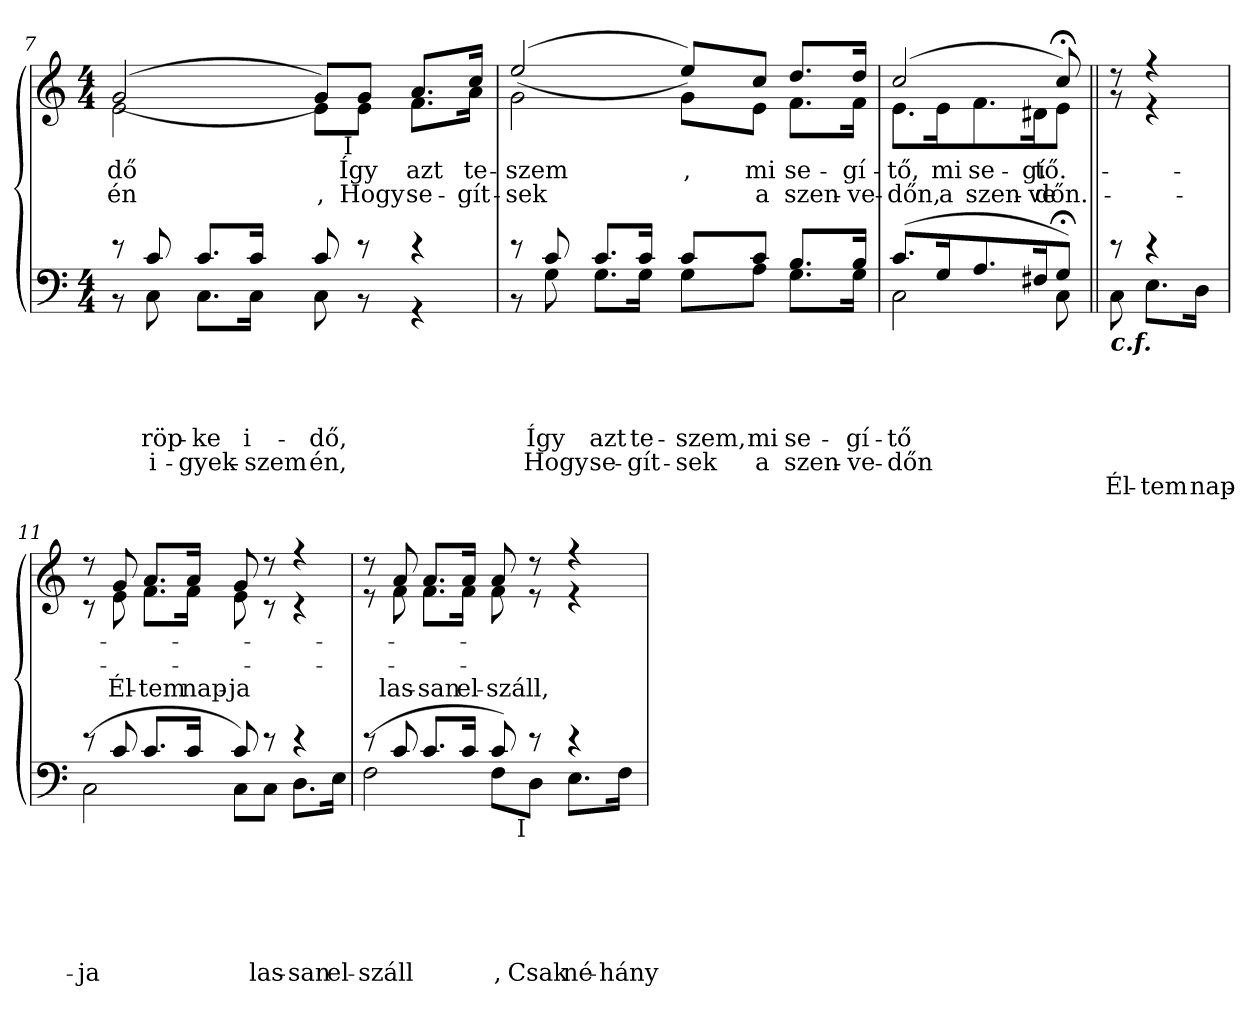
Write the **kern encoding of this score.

**kern	**text	**text	**text	**text	**text	**text	**kern	**text	**text	**text
*part2	*part2	*part2	*part2	*part2	*part2	*part2	*part1	*part1	*part1	*part1
*staff2	*staff2	*staff2	*staff2	*staff2	*staff2	*staff2	*staff1	*staff1	*staff1	*staff1
!!LO:LB:g=z
*clefF4	*	*	*	*	*	*	*clefG2	*	*	*
*k[]	*	*	*	*	*	*	*k[]	*	*	*
*C:	*	*	*	*	*	*	*C:	*	*	*
*M4/4	*	*	*	*	*	*	*M4/4	*	*	*
=7	=7	=7	=7	=7	=7	=7	=7	=7	=7	=7
*^	*	*	*	*	*	*	*^	*	*	*
!	!	!	!	!	!	!	!	!	!	!LO:LY:b	!LO:LY:b	!
*	*	*	*	*	*	*	*	*	*^	*	*	*
8r	8r	.	.	.	.	.	.	(<(>2g/	2e\	2ryy	dő	én	.
!	!	!	!	!	!LO:LY:b	!LO:LY:b	!	!	!	!	!	!	!
8c/	8C\	.	.	.	röp-	i-	.	.	.	.	.	.	.
!	!	!	!	!	!LO:LY:b	!LO:LY:b	!	!	!	!	!	!	!
8.c/L	8.C\L	.	.	.	-ke	-gyek-	.	.	.	.	.	.	.
!	!	!	!	!	!LO:LY:b	!LO:LY:b	!	!	!	!	!	!	!
16c/Jk	16C\Jk	.	.	.	i-	-szem	.	.	.	.	.	.	.
!	!	!	!	!	!LO:LY:b	!LO:LY:b	!	!	!	!	!	!	!
!	!	!	!	!	!	!	!	!	!	!	!LO:LY:b	!	!
!	!	!	!	!	!	!	!	!	!	!	!	!LO:LY:b	!
8c/	8C\	.	.	.	-dő,	én,	.	8g/L))	8e\L	16.ryy	.	,	.
!	!	!	!	!	!	!	!	!	!	!LO:TX:b:t=I	!	!	!
.	.	.	.	.	.	.	.	.	.	4ryy	.	.	.
!	!	!	!	!	!	!	!	!	!	!	!LO:LY:b	!LO:LY:b	!
8r	8r	.	.	.	.	.	.	8g/J	8e\J	.	Így	Hogy	.
!	!	!	!	!	!	!	!	!	!	!	!LO:LY:b	!LO:LY:b	!
4r	4r	.	.	.	.	.	.	8.a/L	8.f\L	.	azt	se-	.
.	.	.	.	.	.	.	.	.	.	8ryy	.	.	.
!	!	!	!	!	!	!	!	!	!	!	!LO:LY:b	!LO:LY:b	!
.	.	.	.	.	.	.	.	16cc/Jk	16a\Jk	.	te-	-gít-	.
.	.	.	.	.	.	.	.	.	.	32ryy	.	.	.
*	*	*	*	*	*	*	*	*	*v	*v	*	*	*
=8	=8	=8	=8	=8	=8	=8	=8	=8	=8	=8	=8	=8
*	*	*	*	*	*	*	*	*	*^	*	*	*
!	!	!	!	!	!	!	!	!	!	!	!LO:LY:b	!LO:LY:b	!
*	*	*	*	*	*	*	*	*	*v	*v	*	*	*
8r	8r	.	.	.	.	.	.	(<(>2ee/	2g\	szem	-sek	.
!	!	!	!	!	!LO:LY:b	!LO:LY:b	!	!	!	!	!	!
8c/	8G\	.	.	.	Így	Hogy	.	.	.	.	.	.
!	!	!	!	!	!LO:LY:b	!LO:LY:b	!	!	!	!	!	!
8.c/L	8.G\L	.	.	.	azt	se-	.	.	.	.	.	.
!	!	!	!	!	!LO:LY:b	!LO:LY:b	!	!	!	!	!	!
16c/Jk	16G\Jk	.	.	.	te-	-gít-	.	.	.	.	.	.
!	!	!	!	!	!LO:LY:b	!LO:LY:b	!	!	!	!	!	!
!	!	!	!	!	!	!	!	!	!	!LO:LY:b	!	!
8c/L	8G\L	.	.	.	-szem,	-sek	.	8ee/L))	8g\L	-,	.	.
!	!	!	!	!	!LO:LY:b	!LO:LY:b	!	!	!	!	!	!
!	!	!	!	!	!	!	!	!	!	!LO:LY:b	!LO:LY:b	!
8c/J	8A\J	.	.	.	mi	a	.	8cc/J	8e\J	mi	a	.
!	!	!	!	!	!LO:LY:b	!LO:LY:b	!	!	!	!	!	!
!	!	!	!	!	!	!	!	!	!	!LO:LY:b	!LO:LY:b	!
8.B/L	8.G\L	.	.	.	se-	szen-	.	8.dd/L	8.f\L	se-	szen-	.
!	!	!	!	!	!LO:LY:b	!LO:LY:b	!	!	!	!	!	!
!	!	!	!	!	!	!	!	!	!	!LO:LY:b	!LO:LY:b	!
16B/Jk	16G\Jk	.	.	.	-gí-	-ve-	.	16dd/Jk	16f\Jk	-gí-	-ve-	.
=9	=9	=9	=9	=9	=9	=9	=9	=9	=9	=9	=9	=9
!	!	!	!	!	!LO:LY:b	!LO:LY:b	!	!	!	!	!	!
!	!	!	!	!	!	!	!	!	!	!LO:LY:b	!LO:LY:b	!
(<8.c/L	2C\	.	.	.	-tő	-dőn	.	(>2cc/	8.e\L	-tő,	-dőn,	.
!	!	!	!	!	!	!	!	!	!	!LO:LY:b	!LO:LY:b	!
16G/Jk	.	.	.	.	.	.	.	.	16e\Jk	mi	a	.
!	!	!	!	!	!	!	!	!	!	!LO:LY:b	!LO:LY:b	!
8.A/L	.	.	.	.	.	.	.	.	8.f\L	se-	szen-	.
!	!	!	!	!	!	!	!	!	!	!LO:LY:b	!LO:LY:b	!
16F#X/Jk	.	.	.	.	.	.	.	.	16d#X\Jk	-gí-	-ve-	.
!	!	!	!	!	!LO:LY:b	!LO:LY:b	!	!	!	!	!	!
!	!	!	!	!	!	!	!	!	!	!LO:LY:b	!LO:LY:b	!
8G;/J)	8C\	.	.	.	.	.	.	8cc;/)	8e\J	-tő.	-dőn.	.
!!LO:LB:g=z	!!
=10||	=10||	=10||	=10||	=10||	=10||	=10||	=10||	=10||	=10||	=10||	=10||	=10||
!LO:TX:b:Bi:t=c.f.	!	!	!	!	!	!	!	!	!	!	!	!
!	!	!	!	!	!	!	!LO:LY:b	!	!	!	!	!
8re	8C\	.	.	.	.	.	Él-	8r	8r	.	.	.
!	!	!	!	!	!	!	!LO:LY:b	!	!	!	!	!
4re	8.E\L	.	.	.	.	.	-tem	4r	4r	.	.	.
!	!	!	!	!	!	!	!LO:LY:b	!	!	!	!	!
.	16D\Jk	.	.	.	.	.	nap-	.	.	.	.	.
=11	=11	=11	=11	=11	=11	=11	=11	=11	=11	=11	=11	=11
!	!	!	!	!	!	!	!LO:LY:b	!	!	!	!	!
(<8re	2C\	.	.	.	.	.	-ja	8r	8r	.	.	.
!	!	!	!	!	!	!	!	!	!	!	!	!LO:LY:b
8c/	.	.	.	.	.	.	.	8g/	8e\	.	.	Él-
!	!	!	!	!	!	!	!	!	!	!	!	!LO:LY:b
8.c/L	.	.	.	.	.	.	.	8.a/L	8.f\L	.	.	-tem
!	!	!	!	!	!	!	!	!	!	!	!	!LO:LY:b
16c/Jk	.	.	.	.	.	.	.	16a/Jk	16f\Jk	.	.	nap-
!	!	!	!	!	!	!	!	!	!	!	!	!LO:LY:b
8c/)	8C\L	.	.	.	.	.	.	8g/	8e\	.	.	-ja
!	!	!	!	!	!	!	!LO:LY:b	!	!	!	!	!
8re	8C\J	.	.	.	.	.	las-	8r	8r	.	.	.
!	!	!	!	!	!	!	!LO:LY:b	!	!	!	!	!
4re	8.D\L	.	.	.	.	.	-san	4r	4r	.	.	.
!	!	!	!	!	!	!	!LO:LY:b	!	!	!	!	!
.	16E\Jk	.	.	.	.	.	el-	.	.	.	.	.
=12	=12	=12	=12	=12	=12	=12	=12	=12	=12	=12	=12	=12
!	!	!	!	!	!	!	!LO:LY:b	!	!	!	!	!
*	*^	*	*	*	*	*	*	*	*	*	*	*
(<8re	2F\	2ryy	.	.	.	.	.	-száll	8r	8r	.	.	.
!	!	!	!	!	!	!	!	!	!	!	!	!	!LO:LY:b
8c/	.	.	.	.	.	.	.	.	8a/	8f\	.	.	las-
!	!	!	!	!	!	!	!	!	!	!	!	!	!LO:LY:b
8.c/L	.	.	.	.	.	.	.	.	8.a/L	8.f\L	.	.	-san
!	!	!	!	!	!	!	!	!	!	!	!	!	!LO:LY:b
16c/Jk	.	.	.	.	.	.	.	.	16a/Jk	16f\Jk	.	.	el-
!	!	!	!	!	!	!	!	!LO:LY:b	!	!	!	!	!
!	!	!	!	!	!	!	!	!	!	!	!	!	!LO:LY:b
8c/)	8F\L	16.ryy	.	.	.	.	.	,	8a/	8f\	.	.	-száll,
!	!	!LO:TX:b:t=I	!	!	!	!	!	!	!	!	!	!	!
.	.	4ryy	.	.	.	.	.	.	.	.	.	.	.
!	!	!	!	!	!	!	!	!LO:LY:b	!	!	!	!	!
8re	8D\J	.	.	.	.	.	.	Csak	8r	8r	.	.	.
!	!	!	!	!	!	!	!	!LO:LY:b	!	!	!	!	!
4re	8.E\L	.	.	.	.	.	.	né-	4r	4r	.	.	.
.	.	8ryy	.	.	.	.	.	.	.	.	.	.	.
!	!	!	!	!	!	!	!	!LO:LY:b	!	!	!	!	!
.	16F\Jk	.	.	.	.	.	.	-hány	.	.	.	.	.
.	.	32ryy	.	.	.	.	.	.	.	.	.	.	.
*v	*v	*v	*	*	*	*	*	*	*	*	*	*	*
*	*	*	*	*	*	*	*v	*v	*	*	*
=	=	=	=	=	=	=	=	=	=	=
*-	*-	*-	*-	*-	*-	*-	*-	*-	*-	*-
